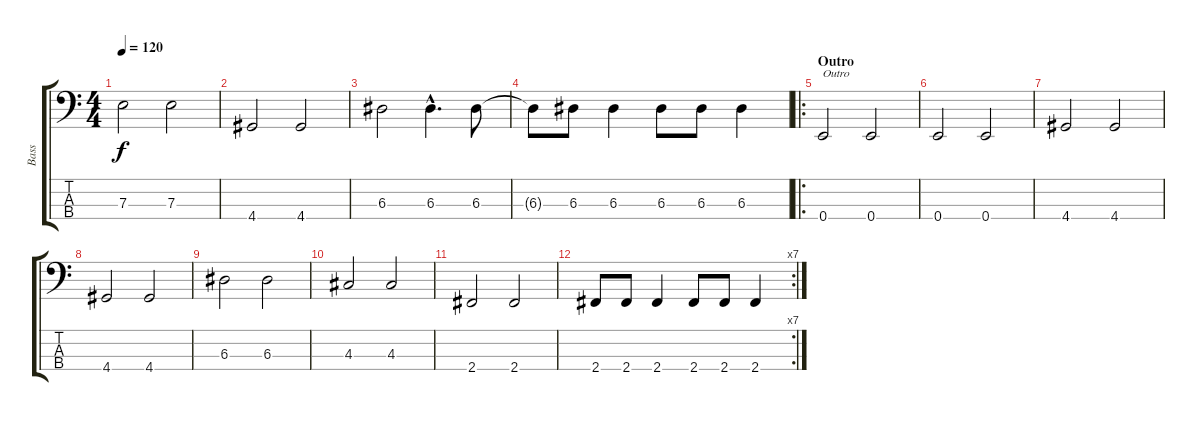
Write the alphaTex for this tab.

\track ("Bass" "Bass") {instrument electricbassfinger}
\staff {score tabs}
\tuning (G2 D2 A1 E1) {hide}
\ts (4 4)
\tempo 120
\clef f4
\ks c
7.3.2{dy f} 7.3.2 |
4.4.2 4.4.2 |
6.3.2 6.3{hac}.4{d} 6.3.8 |
6.3{t}.8 6.3.8 6.3.4 6.3.8 6.3.8 6.3.4 |
\ro
\section ("" "Outro")
0.4.2{txt "Outro"} 0.4.2 |
0.4.2 0.4.2 |
4.4.2 4.4.2 |
4.4.2 4.4.2 |
6.3.2 6.3.2 |
4.3.2 4.3.2 |
2.4.2 2.4.2 |
\rc 7
2.4.8 2.4.8 2.4.4 2.4.8 2.4.8 2.4.4
